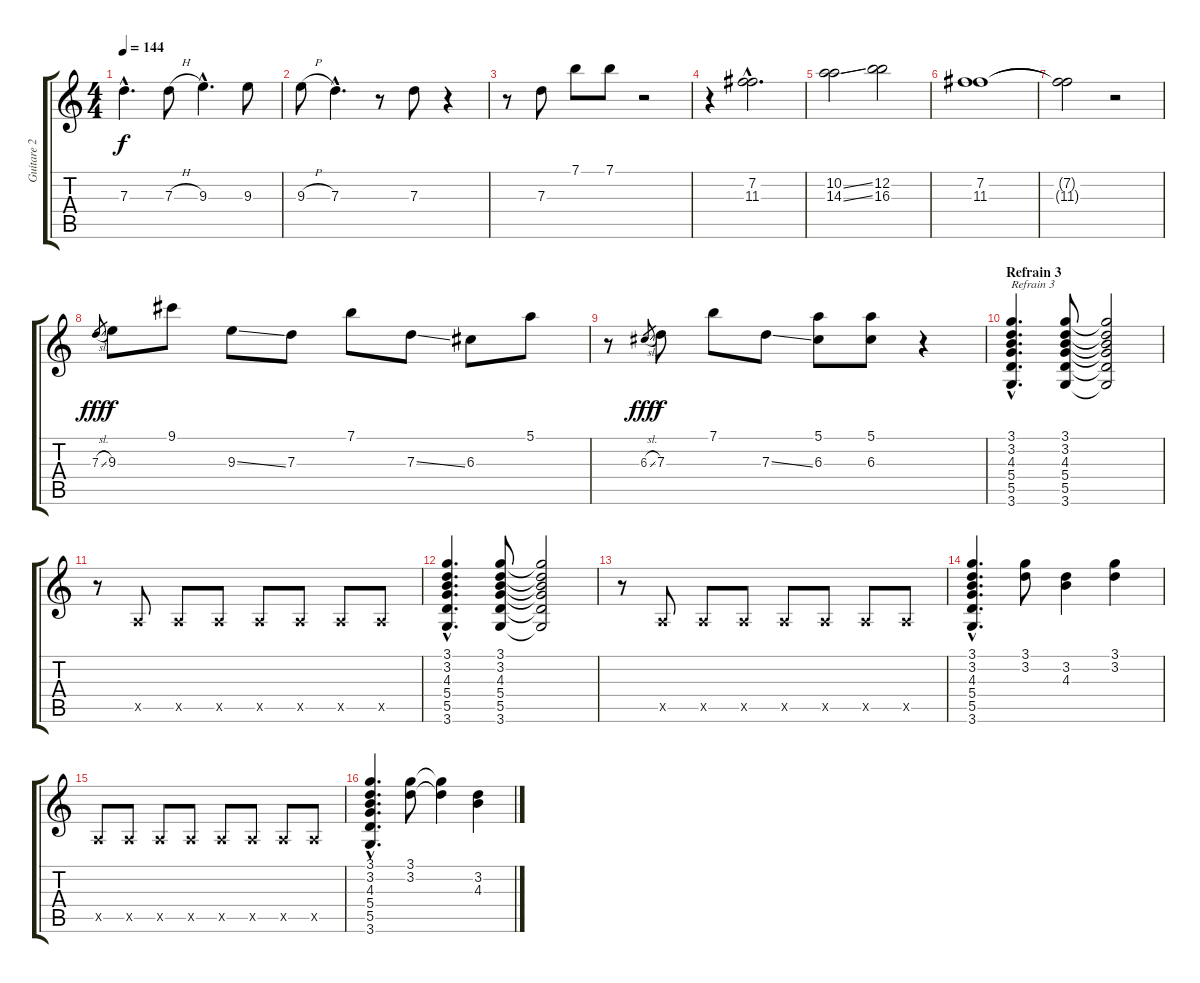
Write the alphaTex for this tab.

\track ("Guitare 2" "Guitare 2") {instrument overdrivenguitar}
\staff {score tabs}
\tuning (E4 B3 G3 D3 A2 E2) {hide}
\ts (4 4)
\tempo 144
\clef g2
\ks c
7.3{hac}.4{d dy f} 7.3{h}.8 9.3{hac}.4{d} 9.3.8 |
9.3{h}.8 7.3{hac}.4{d} r.8 7.3.8 r.4 |
r.8 7.3.8 7.1.8 7.1.8 r.2 |
r.4 (7.2{hac} 11.3{hac}).2{d} |
(10.2{ss} 14.3{ss}).2 (12.2 16.3).2 |
(7.2 11.3).1 |
(7.2{t} 11.3{t}).2 r.2 |
7.3{sl}.8{gr dy fff} 9.3.8{dy f} 9.1.8 9.3{ss}.8 7.3.8 7.1.8 7.3{ss}.8 6.3.8 5.1.8 |
r.8 6.3{sl}.8{gr dy fff} 7.3.8{dy f} 7.1.8 7.3{ss}.8 (5.1 6.3).8 (5.1 6.3).8 r.4 |
\section ("" "Refrain 3")
(3.1{hac} 3.2{hac} 4.3{hac} 5.4{hac} 5.5{hac} 3.6{hac}).4{d txt "Refrain 3"} (3.1 3.2 4.3 5.4 5.5 3.6).8 (3.1{t} 3.2{t} 4.3{t} 5.4{t} 5.5{t} 3.6{t}).2 |
r.8 0.5{x}.8 0.5{x}.8 0.5{x}.8 0.5{x}.8 0.5{x}.8 0.5{x}.8 0.5{x}.8 |
(3.1{hac} 3.2{hac} 4.3{hac} 5.4{hac} 5.5{hac} 3.6{hac}).4{d} (3.1 3.2 4.3 5.4 5.5 3.6).8 (3.1{t} 3.2{t} 4.3{t} 5.4{t} 5.5{t} 3.6{t}).2 |
r.8 0.5{x}.8 0.5{x}.8 0.5{x}.8 0.5{x}.8 0.5{x}.8 0.5{x}.8 0.5{x}.8 |
(3.1{hac} 3.2{hac} 4.3{hac} 5.4{hac} 5.5{hac} 3.6{hac}).4{d} (3.1 3.2).8 (3.2 4.3).4 (3.1 3.2).4 |
0.5{x}.8 0.5{x}.8 0.5{x}.8 0.5{x}.8 0.5{x}.8 0.5{x}.8 0.5{x}.8 0.5{x}.8 |
(3.1{hac} 3.2{hac} 4.3{hac} 5.4{hac} 5.5{hac} 3.6{hac}).4{d} (3.1 3.2).8 (3.1{t} 3.2{t}).4 (3.2 4.3).4
